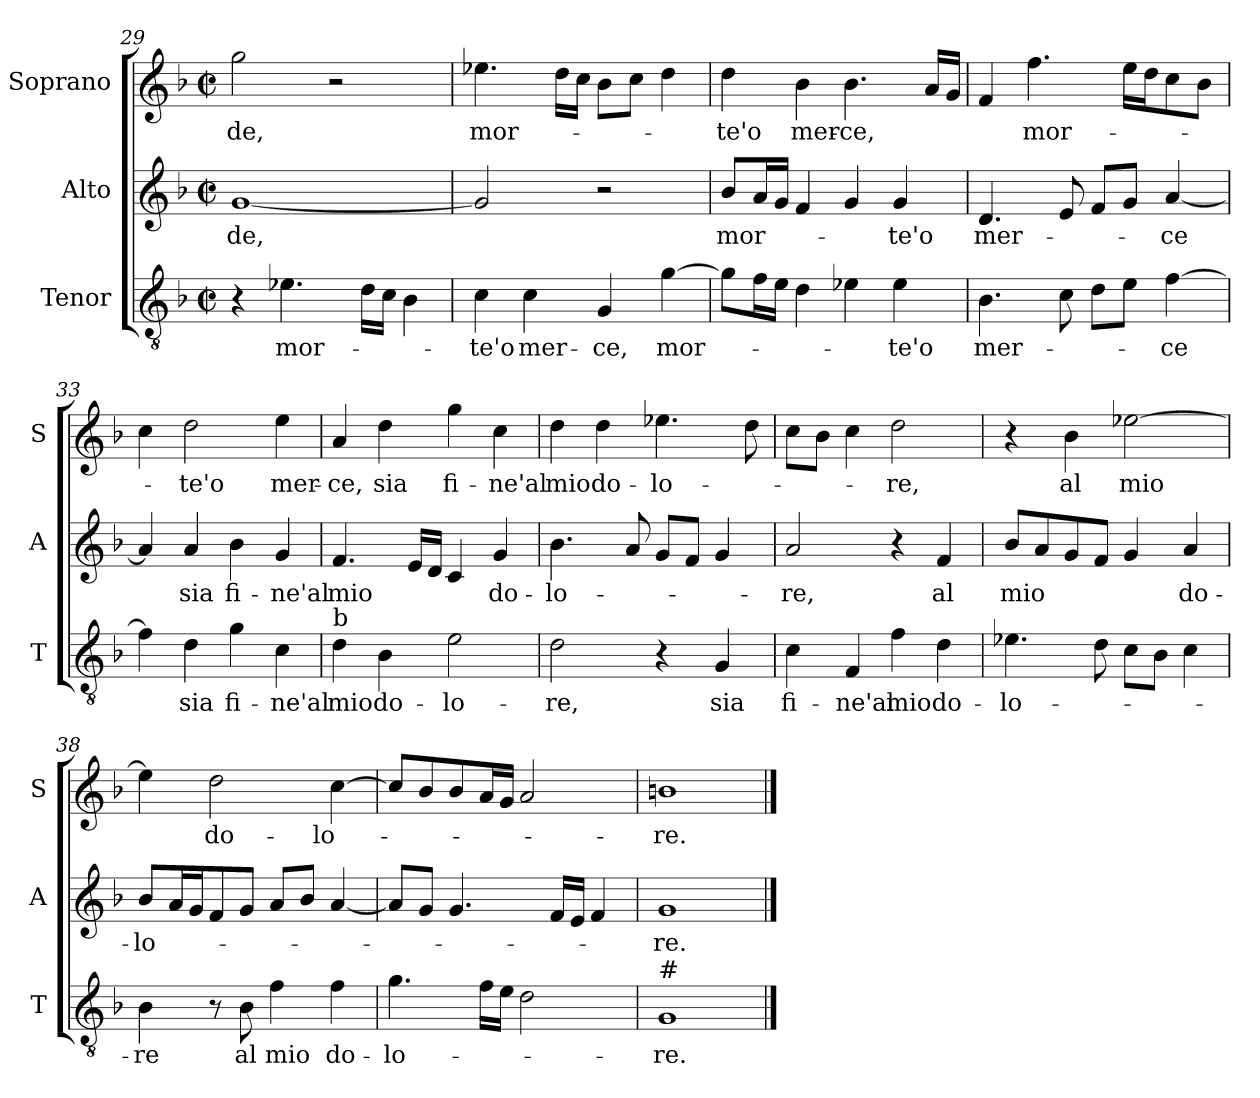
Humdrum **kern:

**kern	**text	**kern	**text	**kern	**text
*part3	*part3	*part2	*part2	*part1	*part1
*staff3	*staff3	*staff2	*staff2	*staff1	*staff1
*I"Tenor	*	*I"Alto	*	*I"Soprano	*
*I'T	*	*I'A	*	*I'S	*
!!LO:PB:g=z
*clefGv2	*	*clefG2	*	*clefG2	*
*k[b-]	*	*k[b-]	*	*k[b-]	*
*F:	*	*F:	*	*F:	*
*M2/2	*	*M2/2	*	*M2/2	*
*met(c|)	*	*met(c|)	*	*met(c|)	*
=29	=29	=29	=29	=29	=29
!	!	!	!LO:LY:b	!	!LO:LY:b
4r	.	[1g	-de,	2gg\	-de,
!	!LO:LY:b	!	!	!	!
4.e-X\	mor-	.	.	.	.
.	.	.	.	2r	.
16d\LL	.	.	.	.	.
16c\JJ	.	.	.	.	.
4B-\	.	.	.	.	.
=30	=30	=30	=30	=30	=30
!	!LO:LY:b	!	!	!	!LO:LY:b
4c\	-te'o	2g/]	.	4.ee-X\	mor-
!	!LO:LY:b	!	!	!	!
4c\	mer-	.	.	.	.
.	.	.	.	16dd\LL	.
.	.	.	.	16cc\JJ	.
!	!LO:LY:b	!	!	!	!
4G/	-ce,	2r	.	8b-\L	.
.	.	.	.	8cc\J	.
!	!LO:LY:b	!	!	!	!
[4g\	mor-	.	.	4dd\	.
=31	=31	=31	=31	=31	=31
!	!	!	!LO:LY:b	!	!LO:LY:b
8g\L]	.	8b-/L	mor-	4dd\	-te'o
16f\L	.	16a/L	.	.	.
16e\JJ	.	16g/JJ	.	.	.
!	!	!	!	!	!LO:LY:b
4d\	.	4f/	.	4b-\	mer-
!	!	!	!	!	!LO:LY:b
4e-X\	.	4g/	.	4.b-\	-ce,
!	!LO:LY:b	!	!LO:LY:b	!	!
4e-\	-te'o	4g/	-te'o	.	.
.	.	.	.	16a/LL	.
.	.	.	.	16g/JJ	.
=32	=32	=32	=32	=32	=32
!	!LO:LY:b	!	!LO:LY:b	!	!
4.B-\	mer-	4.d/	mer-	4f/	.
!	!	!	!	!	!LO:LY:b
.	.	.	.	4.ff\	mor-
8c\	.	8e/	.	.	.
8d\L	.	8f/L	.	.	.
8e\J	.	8g/J	.	16ee\LL	.
.	.	.	.	16dd\J	.
!	!LO:LY:b	!	!LO:LY:b	!	!
[4f\	-ce	[4a/	-ce	8cc\	.
.	.	.	.	8b-\J	.
!!LO:LB:g=z
=33	=33	=33	=33	=33	=33
4f\]	.	4a/]	.	4cc\	.
!	!LO:LY:b	!	!LO:LY:b	!	!LO:LY:b
4d\	sia	4a/	sia	2dd\	-te'o
!	!LO:LY:b	!	!LO:LY:b	!	!
4g\	fi-	4b-\	fi-	.	.
!	!LO:LY:b	!	!LO:LY:b	!	!LO:LY:b
4c\	-ne'al	4g/	-ne'al	4ee\	mer-
=34	=34	=34	=34	=34	=34
!LO:TX:a:t=b	!	!	!	!	!
!	!LO:LY:b	!	!LO:LY:b	!	!LO:LY:b
4d\	mio	4.f/	mio	4a/	-ce,
!	!LO:LY:b	!	!	!	!LO:LY:b
4B-\	do-	.	.	4dd\	sia
.	.	16e/LL	.	.	.
.	.	16d/JJ	.	.	.
!	!LO:LY:b	!	!	!	!LO:LY:b
2e\	-lo-	4c/	.	4gg\	fi-
!	!	!	!LO:LY:b	!	!LO:LY:b
.	.	4g/	do-	4cc\	-ne'al
=35	=35	=35	=35	=35	=35
!	!LO:LY:b	!	!LO:LY:b	!	!LO:LY:b
2d\	-re,	4.b-\	-lo-	4dd\	mio
!	!	!	!	!	!LO:LY:b
.	.	.	.	4dd\	do-
.	.	8a/	.	.	.
!	!	!	!	!	!LO:LY:b
4r	.	8g/L	.	4.ee-X\	-lo-
.	.	8f/J	.	.	.
!	!LO:LY:b	!	!	!	!
4G/	sia	4g/	.	.	.
.	.	.	.	8dd\	.
=36	=36	=36	=36	=36	=36
!	!LO:LY:b	!	!LO:LY:b	!	!
4c\	fi-	2a/	-re,	8cc\L	.
.	.	.	.	8b-\J	.
!	!LO:LY:b	!	!	!	!
4F/	-ne'al	.	.	4cc\	.
!	!LO:LY:b	!	!	!	!LO:LY:b
4f\	mio	4r	.	2dd\	-re,
!	!LO:LY:b	!	!LO:LY:b	!	!
4d\	do-	4f/	al	.	.
!!LO:LB:g=z
=37	=37	=37	=37	=37	=37
!	!LO:LY:b	!	!LO:LY:b	!	!
4.e-X\	-lo-	8b-/L	mio	4r	.
.	.	8a/	.	.	.
!	!	!	!	!	!LO:LY:b
.	.	8g/	.	4b-\	al
8d\	.	8f/J	.	.	.
!	!	!	!	!	!LO:LY:b
8c\L	.	4g/	.	[2ee-X\	mio
8B-\J	.	.	.	.	.
!	!	!	!LO:LY:b	!	!
4c\	.	4a/	do-	.	.
=38	=38	=38	=38	=38	=38
!	!LO:LY:b	!	!LO:LY:b	!	!
4B-\	-re	8b-/L	-lo-	4ee-\]	.
.	.	16a/L	.	.	.
.	.	16g/J	.	.	.
!	!	!	!	!	!LO:LY:b
8r	.	8f/	.	2dd\	do-
!	!LO:LY:b	!	!	!	!
8B-\	al	8g/J	.	.	.
!	!LO:LY:b	!	!	!	!
4f\	mio	8a/L	.	.	.
.	.	8b-/J	.	.	.
!	!LO:LY:b	!	!	!	!LO:LY:b
4f\	do-	[4a/	.	[4cc\	-lo-
=39	=39	=39	=39	=39	=39
!	!LO:LY:b	!	!	!	!
4.g\	-lo-	8a/L]	.	8cc/L]	.
.	.	8g/J	.	8b-/	.
.	.	4.g/	.	8b-/	.
16f\LL	.	.	.	16a/L	.
16e\JJ	.	.	.	16g/JJ	.
2d\	.	.	.	2a/	.
.	.	16f/LL	.	.	.
.	.	16e/JJ	.	.	.
.	.	4f/	.	.	.
=40	=40	=40	=40	=40	=40
!LO:TX:a:t=#	!	!	!	!	!
!	!LO:LY:b	!	!LO:LY:b	!	!LO:LY:b
1G	-re.	1g	-re.	1bn	-re.
==	==	==	==	==	==
*-	*-	*-	*-	*-	*-
